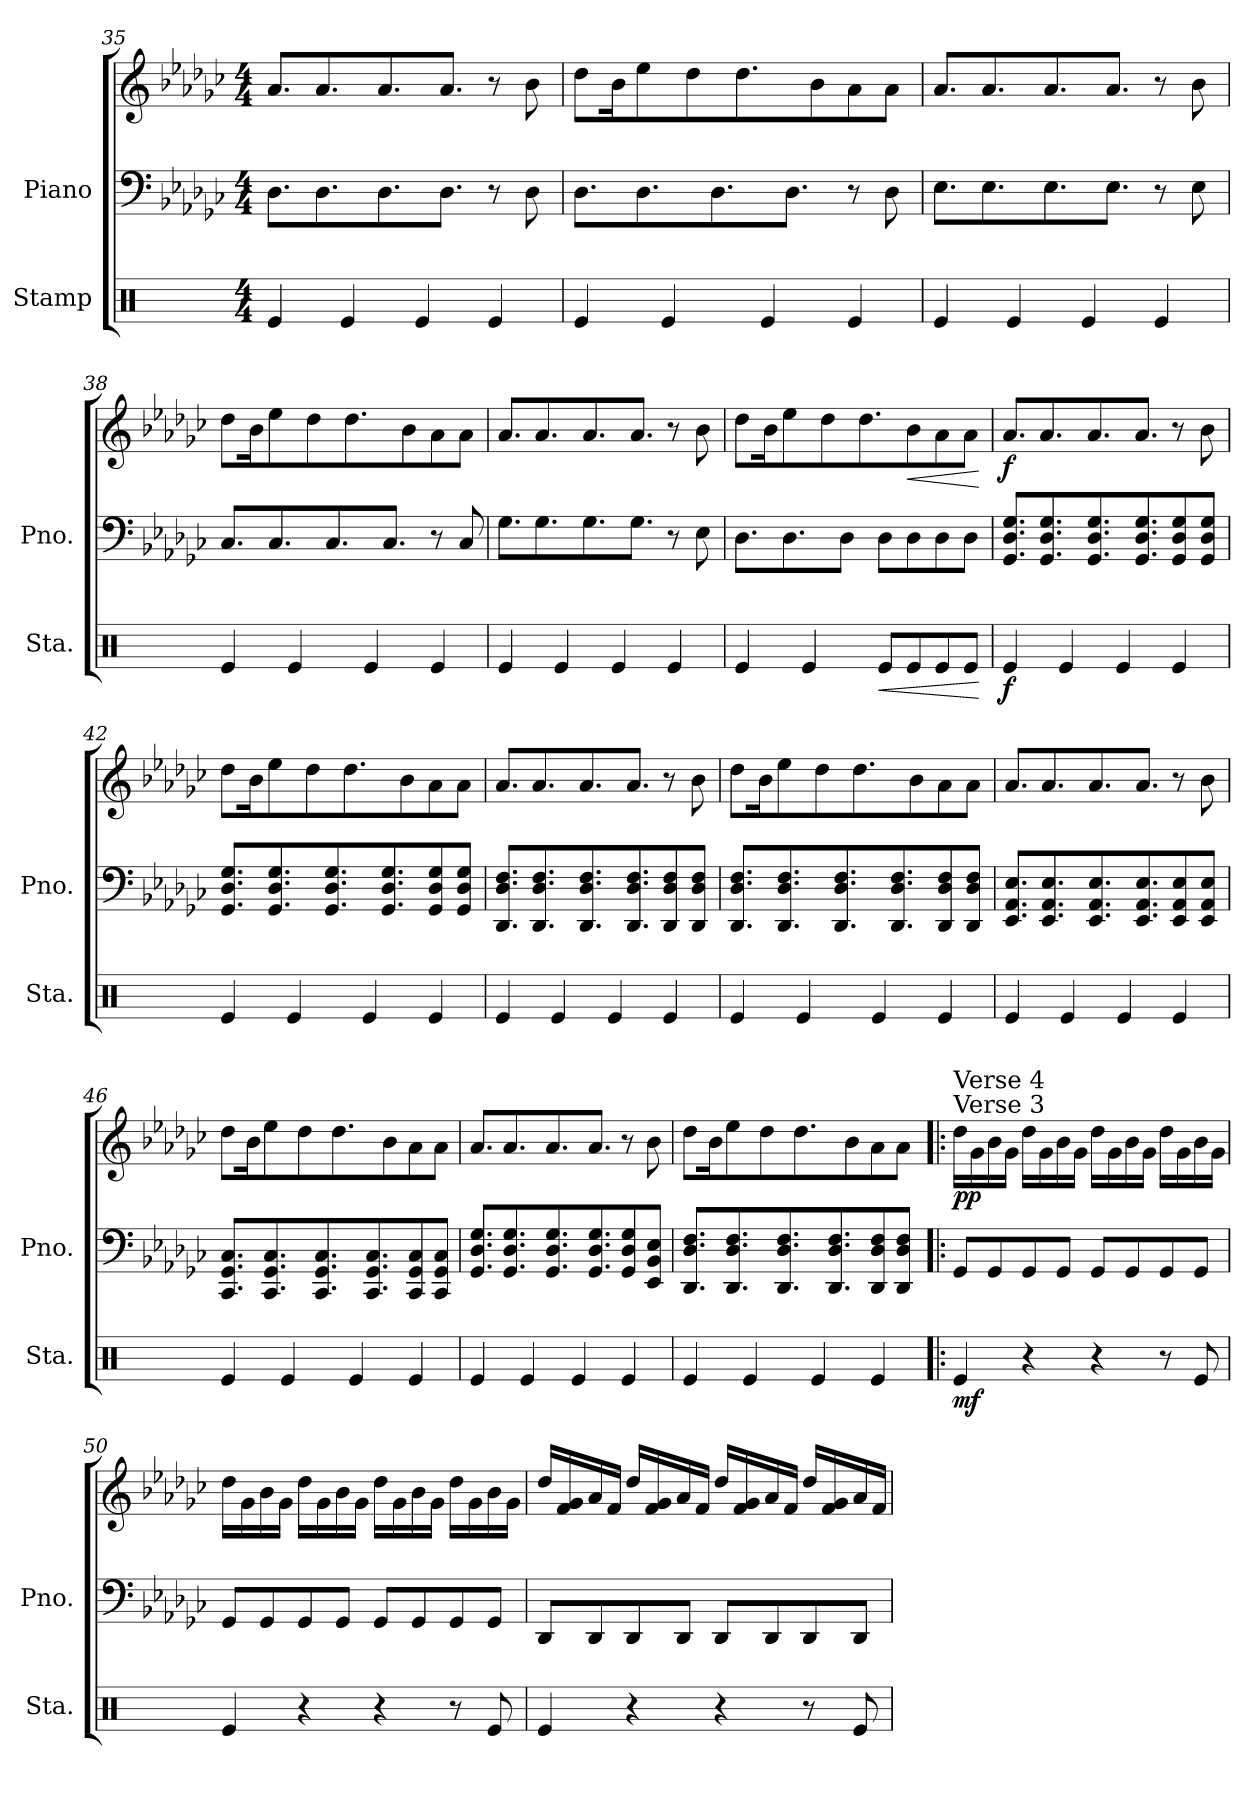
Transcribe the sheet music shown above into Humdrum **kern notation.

**kern	**dynam	**kern	**kern	**dynam
*part2	*part2	*part1	*part1	*part1
*staff3	*staff3	*staff2	*staff1	*staff1/2
*I"Stamp	*	*I"Piano	*	*
*I'Sta.	*	*I'Pno.	*	*
*clefX	*	*clefF4	*clefG2	*
*k[]	*	*k[b-e-a-d-g-c-]	*k[b-e-a-d-g-c-]	*
*M4/4	*	*M4/4	*M4/4	*
=35	=35	=35	=35	=35
4Re/	.	8.D-\L	8.a-/L	.
.	.	8.D-\	8.a-/	.
4Re/	.	.	.	.
.	.	8.D-\	8.a-/	.
4Re/	.	.	.	.
.	.	8.D-\J	8.a-/J	.
4Re/	.	8r	8r	.
.	.	8D-\	8b-\	.
!!LO:LB:g=z
=36	=36	=36	=36	=36
4Re/	.	8.D-\L	8dd-\L	.
.	.	.	16b-\K	.
.	.	8.D-\	8ee-\	.
4Re/	.	.	.	.
.	.	.	8dd-\	.
.	.	8.D-\	.	.
.	.	.	8.dd-\	.
4Re/	.	.	.	.
.	.	8.D-\J	.	.
.	.	.	8b-\	.
4Re/	.	8r	8a-\	.
.	.	8D-\	8a-\J	.
=37	=37	=37	=37	=37
4Re/	.	8.E-\L	8.a-/L	.
.	.	8.E-\	8.a-/	.
4Re/	.	.	.	.
.	.	8.E-\	8.a-/	.
4Re/	.	.	.	.
.	.	8.E-\J	8.a-/J	.
4Re/	.	8r	8r	.
.	.	8E-\	8b-\	.
=38	=38	=38	=38	=38
4Re/	.	8.C-/L	8dd-\L	.
.	.	.	16b-\K	.
.	.	8.C-/	8ee-\	.
4Re/	.	.	.	.
.	.	.	8dd-\	.
.	.	8.C-/	.	.
.	.	.	8.dd-\	.
4Re/	.	.	.	.
.	.	8.C-/J	.	.
.	.	.	8b-\	.
4Re/	.	8r	8a-\	.
.	.	8C-/	8a-\J	.
=39	=39	=39	=39	=39
4Re/	.	8.G-\L	8.a-/L	.
.	.	8.G-\	8.a-/	.
4Re/	.	.	.	.
.	.	8.G-\	8.a-/	.
4Re/	.	.	.	.
.	.	8.G-\J	8.a-/J	.
4Re/	.	8r	8r	.
.	.	8E-\	8b-\	.
!!LO:PB:g=z
=40	=40	=40	=40	=40
4Re/	.	8.D-\L	8dd-\L	.
.	.	.	16b-\K	.
.	.	8.D-\	8ee-\	.
4Re/	.	.	.	.
.	.	.	8dd-\	.
.	.	8D-\J	.	.
.	.	.	8.dd-\	.
!	!LO:HP:b	!	!	!
8Re/L	<	8D-\L	.	.
!	!	!	!	!LO:HP:b
8Re/	.	8D-\	8b-\	<
8Re/	.	8D-\	8a-\	.
8Re/J	.	8D-\J	8a-\J	.
.	[	.	.	[
=41	=41	=41	=41	=41
!	!LO:DY:b	!	!	!LO:DY:b
4Re/	f	8.GG-/ 8.D-/ 8.G-/L	8.a-/L	f
.	.	8.GG-/ 8.D-/ 8.G-/	8.a-/	.
4Re/	.	.	.	.
.	.	8.GG-/ 8.D-/ 8.G-/	8.a-/	.
4Re/	.	.	.	.
.	.	8.GG-/ 8.D-/ 8.G-/	8.a-/J	.
4Re/	.	8GG-/ 8D-/ 8G-/	8r	.
.	.	8GG-/ 8D-/ 8G-/J	8b-\	.
=42	=42	=42	=42	=42
4Re/	.	8.GG-/ 8.D-/ 8.G-/L	8dd-\L	.
.	.	.	16b-\K	.
.	.	8.GG-/ 8.D-/ 8.G-/	8ee-\	.
4Re/	.	.	.	.
.	.	.	8dd-\	.
.	.	8.GG-/ 8.D-/ 8.G-/	.	.
.	.	.	8.dd-\	.
4Re/	.	.	.	.
.	.	8.GG-/ 8.D-/ 8.G-/	.	.
.	.	.	8b-\	.
4Re/	.	8GG-/ 8D-/ 8G-/	8a-\	.
.	.	8GG-/ 8D-/ 8G-/J	8a-\J	.
=43	=43	=43	=43	=43
4Re/	.	8.DD-/ 8.D-/ 8.F/L	8.a-/L	.
.	.	8.DD-/ 8.D-/ 8.F/	8.a-/	.
4Re/	.	.	.	.
.	.	8.DD-/ 8.D-/ 8.F/	8.a-/	.
4Re/	.	.	.	.
.	.	8.DD-/ 8.D-/ 8.F/	8.a-/J	.
4Re/	.	8DD-/ 8D-/ 8F/	8r	.
.	.	8DD-/ 8D-/ 8F/J	8b-\	.
!!LO:LB:g=z
=44	=44	=44	=44	=44
4Re/	.	8.DD-/ 8.D-/ 8.F/L	8dd-\L	.
.	.	.	16b-\K	.
.	.	8.DD-/ 8.D-/ 8.F/	8ee-\	.
4Re/	.	.	.	.
.	.	.	8dd-\	.
.	.	8.DD-/ 8.D-/ 8.F/	.	.
.	.	.	8.dd-\	.
4Re/	.	.	.	.
.	.	8.DD-/ 8.D-/ 8.F/	.	.
.	.	.	8b-\	.
4Re/	.	8DD-/ 8D-/ 8F/	8a-\	.
.	.	8DD-/ 8D-/ 8F/J	8a-\J	.
=45	=45	=45	=45	=45
4Re/	.	8.EE-/ 8.AA-/ 8.E-/L	8.a-/L	.
.	.	8.EE-/ 8.AA-/ 8.E-/	8.a-/	.
4Re/	.	.	.	.
.	.	8.EE-/ 8.AA-/ 8.E-/	8.a-/	.
4Re/	.	.	.	.
.	.	8.EE-/ 8.AA-/ 8.E-/	8.a-/J	.
4Re/	.	8EE-/ 8AA-/ 8E-/	8r	.
.	.	8EE-/ 8AA-/ 8E-/J	8b-\	.
=46	=46	=46	=46	=46
4Re/	.	8.CC-/ 8.GG-/ 8.C-/L	8dd-\L	.
.	.	.	16b-\K	.
.	.	8.CC-/ 8.GG-/ 8.C-/	8ee-\	.
4Re/	.	.	.	.
.	.	.	8dd-\	.
.	.	8.CC-/ 8.GG-/ 8.C-/	.	.
.	.	.	8.dd-\	.
4Re/	.	.	.	.
.	.	8.CC-/ 8.GG-/ 8.C-/	.	.
.	.	.	8b-\	.
4Re/	.	8CC-/ 8GG-/ 8C-/	8a-\	.
.	.	8CC-/ 8GG-/ 8C-/J	8a-\J	.
=47	=47	=47	=47	=47
4Re/	.	8.GG-/ 8.D-/ 8.G-/L	8.a-/L	.
.	.	8.GG-/ 8.D-/ 8.G-/	8.a-/	.
4Re/	.	.	.	.
.	.	8.GG-/ 8.D-/ 8.G-/	8.a-/	.
4Re/	.	.	.	.
.	.	8.GG-/ 8.D-/ 8.G-/	8.a-/J	.
4Re/	.	8GG-/ 8D-/ 8G-/	8r	.
.	.	8EE-/ 8BB-/ 8E-/J	8b-\	.
!!LO:LB:g=z
=48	=48	=48	=48	=48
4Re/	.	8.DD-/ 8.D-/ 8.F/L	8dd-\L	.
.	.	.	16b-\K	.
.	.	8.DD-/ 8.D-/ 8.F/	8ee-\	.
4Re/	.	.	.	.
.	.	.	8dd-\	.
.	.	8.DD-/ 8.D-/ 8.F/	.	.
.	.	.	8.dd-\	.
4Re/	.	.	.	.
.	.	8.DD-/ 8.D-/ 8.F/	.	.
.	.	.	8b-\	.
4Re/	.	8DD-/ 8D-/ 8F/	8a-\	.
.	.	8DD-/ 8D-/ 8F/J	8a-\J	.
=49!|:	=49!|:	=49!|:	=49!|:	=49!|:
!	!	!	!LO:TX:a:t=Verse 3	!
!	!	!	!LO:TX:a:t=Verse 4	!
!	!LO:DY:b	!	!	!LO:DY:b
!	!	!	!	!LO:DY:n=1:b
4Re/	mf	8GG-/L	16dd-\LL	p p
.	.	.	16g-\	.
.	.	8GG-/	16b-\	.
.	.	.	16g-\JJ	.
4r	.	8GG-/	16dd-\LL	.
.	.	.	16g-\	.
.	.	8GG-/J	16b-\	.
.	.	.	16g-\JJ	.
4r	.	8GG-/L	16dd-\LL	.
.	.	.	16g-\	.
.	.	8GG-/	16b-\	.
.	.	.	16g-\JJ	.
8r	.	8GG-/	16dd-\LL	.
.	.	.	16g-\	.
8Re/	.	8GG-/J	16b-\	.
.	.	.	16g-\JJ	.
=50	=50	=50	=50	=50
4Re/	.	8GG-/L	16dd-\LL	.
.	.	.	16g-\	.
.	.	8GG-/	16b-\	.
.	.	.	16g-\JJ	.
4r	.	8GG-/	16dd-\LL	.
.	.	.	16g-\	.
.	.	8GG-/J	16b-\	.
.	.	.	16g-\JJ	.
4r	.	8GG-/L	16dd-\LL	.
.	.	.	16g-\	.
.	.	8GG-/	16b-\	.
.	.	.	16g-\JJ	.
8r	.	8GG-/	16dd-\LL	.
.	.	.	16g-\	.
8Re/	.	8GG-/J	16b-\	.
.	.	.	16g-\JJ	.
!!LO:LB:g=z
=51	=51	=51	=51	=51
4Re/	.	8DD-/L	16dd-/LL	.
.	.	.	16f/ 16g-/	.
.	.	8DD-/	16a-/	.
.	.	.	16f/JJ	.
4r	.	8DD-/	16dd-/LL	.
.	.	.	16f/ 16g-/	.
.	.	8DD-/J	16a-/	.
.	.	.	16f/JJ	.
4r	.	8DD-/L	16dd-/LL	.
.	.	.	16f/ 16g-/	.
.	.	8DD-/	16a-/	.
.	.	.	16f/JJ	.
8r	.	8DD-/	16dd-/LL	.
.	.	.	16f/ 16g-/	.
8Re/	.	8DD-/J	16a-/	.
.	.	.	16f/JJ	.
=	=	=	=	=
*-	*-	*-	*-	*-
